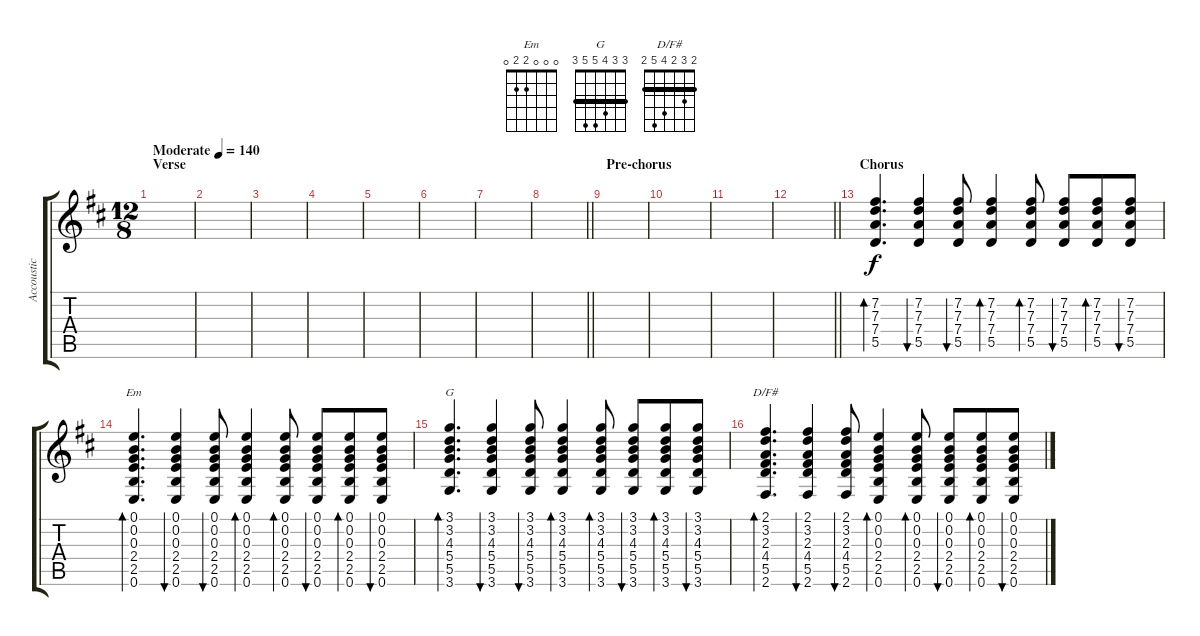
\track ("Accoustic guitar" "Accoustic ") {instrument acousticguitarsteel}
\staff {score tabs}
\tuning (E4 B3 G3 D3 A2 E2) {hide}
\chord ("Em" 0 0 0 2 2 0)
\chord ("G" 3 3 4 5 5 3) {barre 3}
\chord ("D/F#" 2 3 2 4 5 2) {barre 2}
\ts (12 8)
\section ("" "Verse")
\tempo (140 "Moderate")
\clef g2
\ks bminor
|
|
|
|
|
|
|
\barLineRight lightlight
|
\section ("" "Pre-chorus")
|
|
|
\barLineRight lightlight
|
\section ("" "Chorus")
(7.2 7.3 7.4 5.5).4{d bd 30} (7.2 7.3 7.4 5.5).4{bu 30} (7.2 7.3 7.4 5.5).8{bu 30} (7.2 7.3 7.4 5.5).4{bd 30} (7.2 7.3 7.4 5.5).8{bd 30} (7.2 7.3 7.4 5.5).8{bu 30} (7.2 7.3 7.4 5.5).8{bd 30} (7.2 7.3 7.4 5.5).8{bu 30} |
(0.1 0.2 0.3 2.4 2.5 0.6).4{d bd 30 ch "Em"} (0.1 0.2 0.3 2.4 2.5 0.6).4{bu 30} (0.1 0.2 0.3 2.4 2.5 0.6).8{bu 30} (0.1 0.2 0.3 2.4 2.5 0.6).4{bd 30} (0.1 0.2 0.3 2.4 2.5 0.6).8{bd 30} (0.1 0.2 0.3 2.4 2.5 0.6).8{bu 30} (0.1 0.2 0.3 2.4 2.5 0.6).8{bd 30} (0.1 0.2 0.3 2.4 2.5 0.6).8{bu 30} |
(3.1 3.2 4.3 5.4 5.5 3.6).4{d bd 30 ch "G"} (3.1 3.2 4.3 5.4 5.5 3.6).4{bu 30} (3.1 3.2 4.3 5.4 5.5 3.6).8{bu 30} (3.1 3.2 4.3 5.4 5.5 3.6).4{bd 30} (3.1 3.2 4.3 5.4 5.5 3.6).8{bd 30} (3.1 3.2 4.3 5.4 5.5 3.6).8{bu 30} (3.1 3.2 4.3 5.4 5.5 3.6).8{bd 30} (3.1 3.2 4.3 5.4 5.5 3.6).8{bu 30} |
(2.1 3.2 2.3 4.4 5.5 2.6).4{d bd 30 ch "D/F#"} (2.1 3.2 2.3 4.4 5.5 2.6).4{bu 30} (2.1 3.2 2.3 4.4 5.5 2.6).8{bu 30} (0.1 0.2 0.3 2.4 2.5 0.6).4{bd 30} (0.1 0.2 0.3 2.4 2.5 0.6).8{bd 30} (0.1 0.2 0.3 2.4 2.5 0.6).8{bu 30} (0.1 0.2 0.3 2.4 2.5 0.6).8{bd 30} (0.1 0.2 0.3 2.4 2.5 0.6).8{bu 30}
